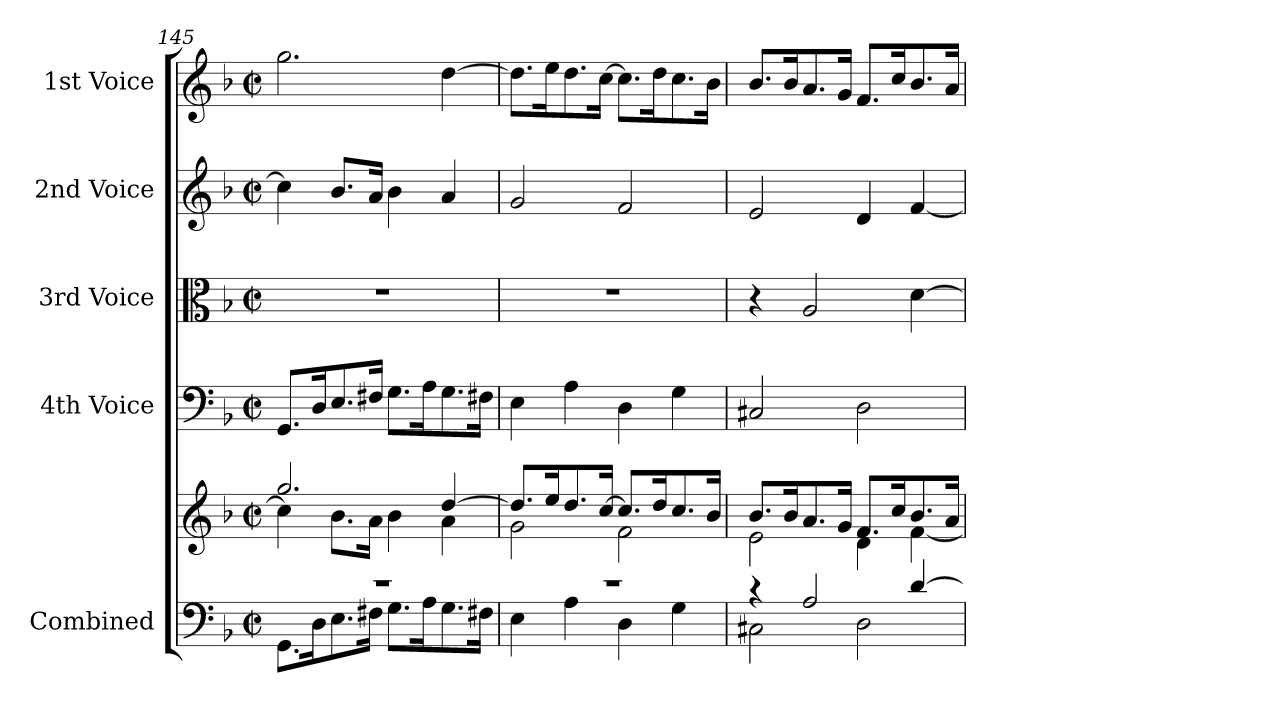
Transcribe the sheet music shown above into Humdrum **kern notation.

**kern	**kern	**kern	**kern	**kern	**kern
*part5	*part5	*part4	*part3	*part2	*part1
*staff6	*staff5	*staff4	*staff3	*staff2	*staff1
*I"Combined	*	*I"4th Voice	*I"3rd Voice	*I"2nd Voice	*I"1st Voice
*clefF4	*clefG2	*clefF4	*clefC3	*clefG2	*clefG2
*k[b-]	*k[b-]	*k[b-]	*k[b-]	*k[b-]	*k[b-]
*M2/2	*M2/2	*M2/2	*M2/2	*M2/2	*M2/2
*met(c|)	*met(c|)	*met(c|)	*met(c|)	*met(c|)	*met(c|)
=145	=145	=145	=145	=145	=145
*^	*^	*	*	*	*
1r	8.GG\L	2.gg/	4cc\]	8.GG/L	1r	4cc\]	2.gg\
.	16D\K	.	.	16D/K	.	.	.
.	8.E\	.	8.b-\L	8.E/	.	8.b-/L	.
.	16F#X\Jk	.	16a\Jk	16F#X/Jk	.	16a/Jk	.
.	8.G\L	.	4b-\	8.G\L	.	4b-\	.
.	16A\K	.	.	16A\K	.	.	.
.	8.G\	[4dd/	4a\	8.G\	.	4a/	[4dd\
.	16F#X\Jk	.	.	16F#X\Jk	.	.	.
=146	=146	=146	=146	=146	=146	=146	=146
1r	4E\	8.dd/L]	2g\	4E\	1r	2g/	8.dd\L]
.	.	16ee/K	.	.	.	.	16ee\K
.	4A\	8.dd/	.	4A\	.	.	8.dd\
.	.	[16cc/Jk	.	.	.	.	[16cc\Jk
.	4D\	8.cc/L]	2f\	4D\	.	2f/	8.cc\L]
.	.	16dd/K	.	.	.	.	16dd\K
.	4G\	8.cc/	.	4G\	.	.	8.cc\
.	.	16b-/Jk	.	.	.	.	16b-\Jk
!!LO:PB:g=z
=147	=147	=147	=147	=147	=147	=147	=147
4r	2C#X\	8.b-/L	2e\	2C#X/	4r	2e/	8.b-/L
.	.	16b-/K	.	.	.	.	16b-/K
2A/	.	8.a/	.	.	2A/	.	8.a/
.	.	16g/Jk	.	.	.	.	16g/Jk
.	2D\	8.f/L	4d\	2D\	.	4d/	8.f/L
.	.	16cc/K	.	.	.	.	16cc/K
[4d/	.	8.b-/	[4f\	.	[4d\	[4f/	8.b-/
.	.	16a/Jk	.	.	.	.	16a/Jk
*v	*v	*	*	*	*	*	*
*	*v	*v	*	*	*	*
=	=	=	=	=	=
*-	*-	*-	*-	*-	*-
